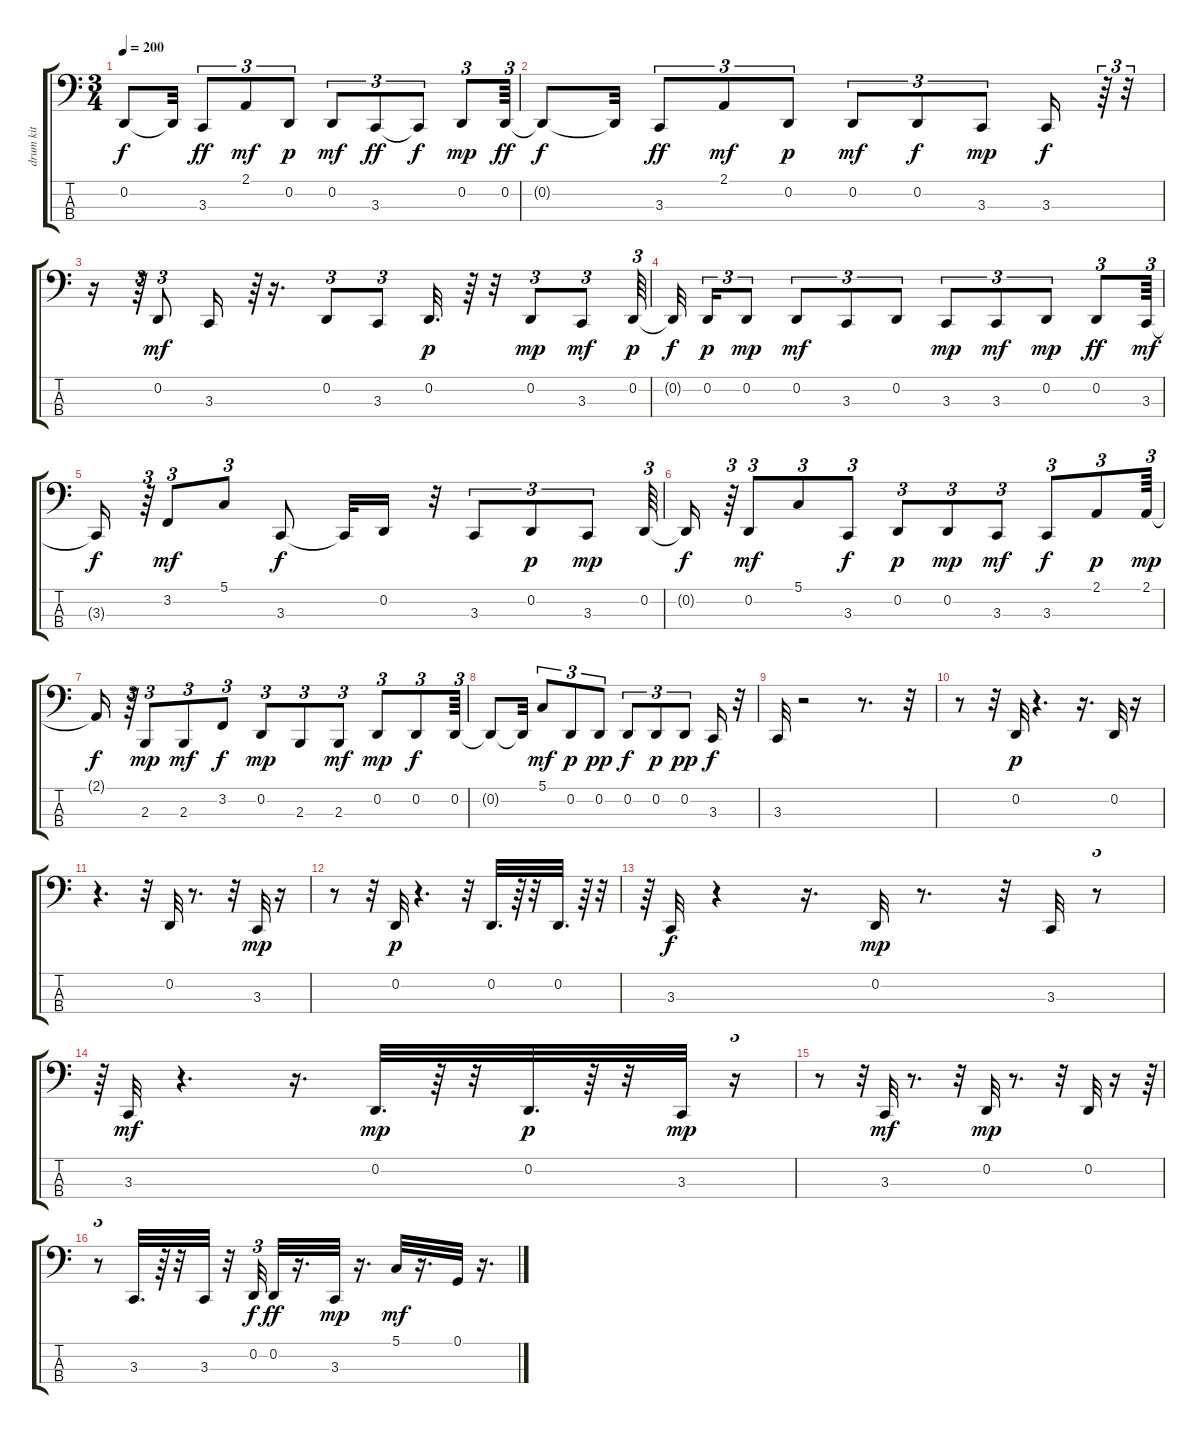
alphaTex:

\track (" drum kit (bass dr./snare dr./tom)" " drum kit ") {instrument brightacousticpiano}
\staff {score tabs}
\tuning (G2 D2 A1 E1) {hide}
\ts (3 4)
\tempo 200
\clef f4
\ks c
0.2{t}.8{dy f} 0.2{t}.32 3.3.8{tu (3 2) dy ff} 2.1.8{tu (3 2) dy mf} 0.2.8{tu (3 2) dy p} 0.2.8{tu (3 2) dy mf} 3.3.8{tu (3 2) dy ff} 3.3{t}.8{tu (3 2) dy f} 0.2.8{tu (3 2) dy mp} 0.2.64{tu (3 2) dy ff} |
0.2{t}.8{dy f} 0.2{t}.32 3.3.8{tu (3 2) dy ff} 2.1.8{tu (3 2) dy mf} 0.2.8{tu (3 2) dy p} 0.2.8{tu (3 2) dy mf} 0.2.8{tu (3 2) dy f} 3.3.8{tu (3 2) dy mp} 3.3.16{dy f} r.64{tu (3 2)} r.32{tu (3 2)} |
r.16 r.64{tu (3 2)} 0.2.8{tu (3 2) dy mf} 3.3.16 r.64{tu (3 2)} r.16{d} 0.2.8{tu (3 2)} 3.3.8{tu (3 2)} 0.2.32{d dy p} r.64 r.32 0.2.8{tu (3 2) dy mp} 3.3.8{tu (3 2) dy mf} 0.2.64{tu (3 2) dy p} |
0.2{t}.32{dy f} 0.2.16{tu (3 2) dy p} 0.2.8{tu (3 2) dy mp} 0.2.8{tu (3 2) dy mf} 3.3.8{tu (3 2)} 0.2.8{tu (3 2)} 3.3.8{tu (3 2) dy mp} 3.3.8{tu (3 2) dy mf} 0.2.8{tu (3 2) dy mp} 0.2.8{tu (3 2) dy ff} 3.3.64{tu (3 2) dy mf} |
3.3{t}.16{dy f} r.64{tu (3 2)} 3.2.8{tu (3 2) dy mf} 5.1.8{tu (3 2)} 3.3.8{dy f} 3.3{t}.32 0.2.16 r.32 3.3.8{tu (3 2)} 0.2.8{tu (3 2) dy p} 3.3.8{tu (3 2) dy mp} 0.2.64{tu (3 2)} |
0.2{t}.16{dy f} r.64{tu (3 2)} 0.2.8{tu (3 2) dy mf} 5.1.8{tu (3 2)} 3.3.8{tu (3 2) dy f} 0.2.8{tu (3 2) dy p} 0.2.8{tu (3 2) dy mp} 3.3.8{tu (3 2) dy mf} 3.3.8{tu (3 2) dy f} 2.1.8{tu (3 2) dy p} 2.1.64{tu (3 2) dy mp} |
2.1{t}.16{dy f} r.64{tu (3 2)} 2.3.8{tu (3 2) dy mp} 2.3.8{tu (3 2) dy mf} 3.2.8{tu (3 2) dy f} 0.2.8{tu (3 2) dy mp} 2.3.8{tu (3 2)} 2.3.8{tu (3 2) dy mf} 0.2.8{tu (3 2) dy mp} 0.2.8{tu (3 2) dy f} 0.2.64{tu (3 2)} |
0.2{t}.8 0.2{t}.32 5.1.8{tu (3 2) dy mf} 0.2.8{tu (3 2) dy p} 0.2.8{tu (3 2) dy pp} 0.2.8{tu (3 2) dy f} 0.2.8{tu (3 2) dy p} 0.2.8{tu (3 2) dy pp} 3.3.16{dy f} r.32 |
3.3.32 r.2 r.8{d} r.32 |
r.8 r.32 0.2.32{dy p} r.4{d} r.16{d} 0.2.32 r.16 |
r.4{d} r.32 0.2.32 r.8{d} r.32 3.3.32{dy mp} r.16 |
r.8 r.32 0.2.32{dy p} r.4{d} r.32 0.2.32{d} r.64 r.32 0.2.32{d} r.64 r.32{tu (3 2)} |
r.64{tu (3 2)} 3.3.32{dy f} r.4 r.16{d} 0.2.32{dy mp} r.8{d} r.32 3.3.32 r.8{tu (3 2)} |
r.64{tu (3 2)} 3.3.32{dy mf} r.4{d} r.16{d} 0.2.32{d dy mp} r.64 r.32 0.2.32{d dy p} r.64 r.32 3.3.32{dy mp} r.16{tu (3 2)} |
r.8 r.32{tu (3 2)} 3.3.32{dy mf} r.8{d} r.32 0.2.32{dy mp} r.8{d} r.32 0.2.32 r.16 r.64{tu (3 2)} |
r.8{tu (3 2)} 3.3.32{d} r.64 r.32 3.3.32 r.32 0.2.32{tu (3 2) dy f} 0.2.32{dy ff} r.16{d} 3.3.32{dy mp} r.16{d} 5.1.32{dy mf} r.16{d} 0.1.32 r.16{d}
